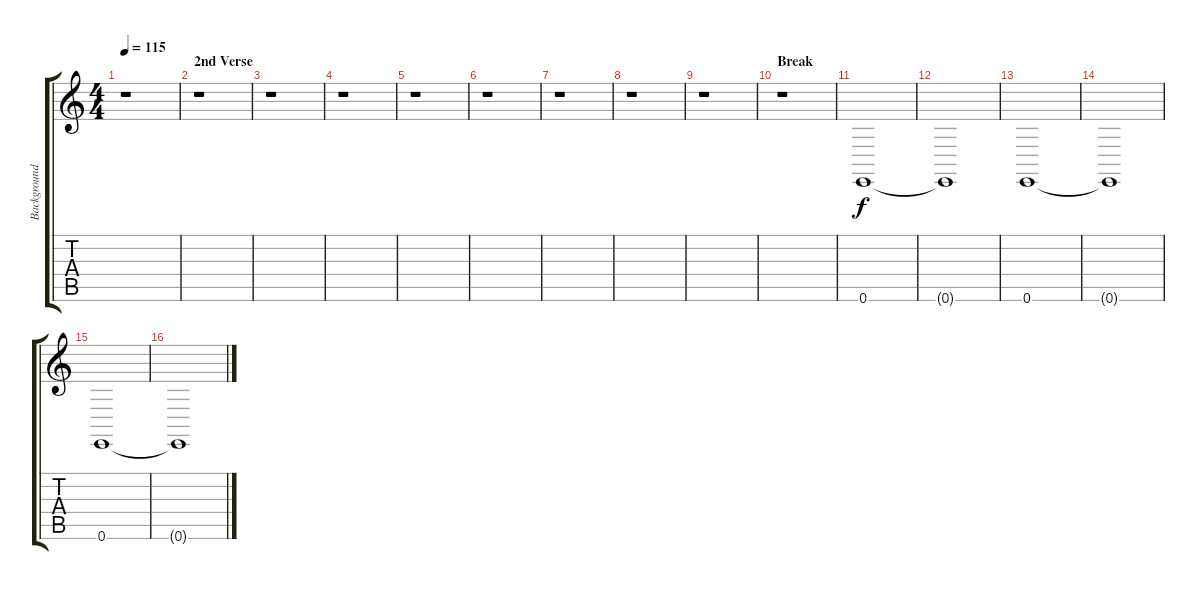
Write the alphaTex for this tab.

\track ("Background" "Background") {instrument fx6goblins}
\staff {score tabs}
\tuning (E4 B3 G3 D3 A2 E2) {hide}
\ts (4 4)
\tempo 115
\clef g2
\ks c
r.1{dy f} |
\section ("" "2nd Verse")
r.1 |
r.1 |
r.1 |
r.1 |
r.1 |
r.1 |
r.1 |
r.1 |
\section ("" "Break")
r.1 |
0.6.1 |
0.6{t}.1 |
0.6.1 |
0.6{t}.1 |
0.6.1 |
0.6{t}.1
